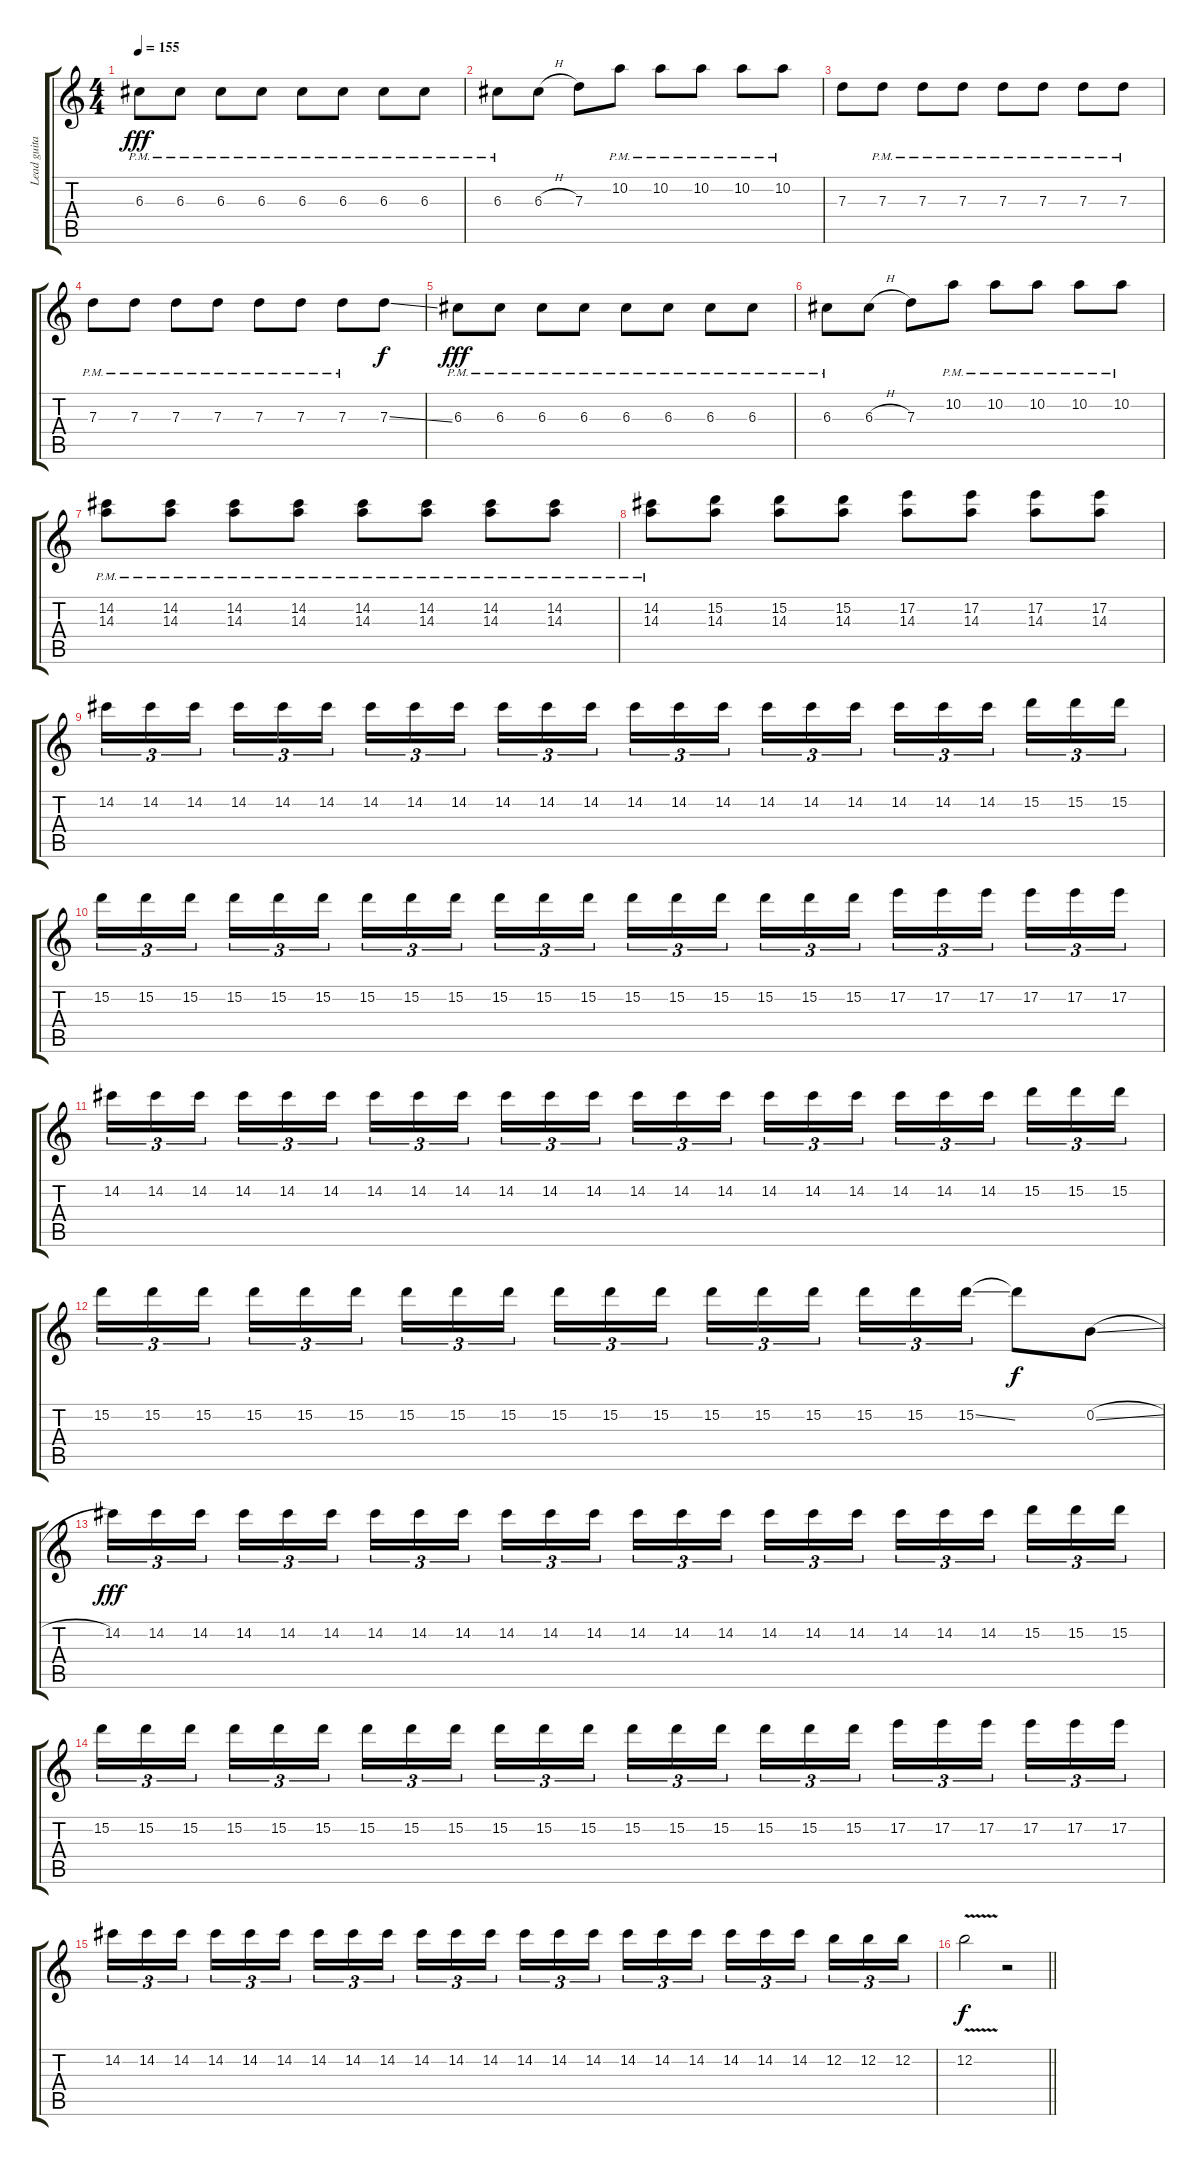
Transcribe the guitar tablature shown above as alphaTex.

\track ("Lead guitar" "Lead guita") {instrument distortionguitar}
\staff {score tabs}
\tuning (E4 B3 G3 D3 A2 E2) {hide}
\ts (4 4)
\tempo 155
\clef g2
\ks c
6.3{pm}.8{dy fff} 6.3{pm}.8 6.3{pm}.8 6.3{pm}.8 6.3{pm}.8 6.3{pm}.8 6.3{pm}.8 6.3{pm}.8 |
6.3{pm}.8 6.3{h}.8 7.3.8 10.2{pm}.8 10.2{pm}.8 10.2{pm}.8 10.2{pm}.8 10.2{pm}.8 |
7.3.8 7.3{pm}.8 7.3{pm}.8 7.3{pm}.8 7.3{pm}.8 7.3{pm}.8 7.3{pm}.8 7.3{pm}.8 |
7.3{pm}.8 7.3{pm}.8 7.3{pm}.8 7.3{pm}.8 7.3{pm}.8 7.3{pm}.8 7.3{pm}.8 7.3{ss}.8{dy f} |
6.3{pm}.8{dy fff} 6.3{pm}.8 6.3{pm}.8 6.3{pm}.8 6.3{pm}.8 6.3{pm}.8 6.3{pm}.8 6.3{pm}.8 |
6.3{pm}.8 6.3{h}.8 7.3.8 10.2{pm}.8 10.2{pm}.8 10.2{pm}.8 10.2{pm}.8 10.2{pm}.8 |
(14.2{pm} 14.3{pm}).8 (14.2{pm} 14.3{pm}).8 (14.2{pm} 14.3{pm}).8 (14.2{pm} 14.3{pm}).8 (14.2{pm} 14.3{pm}).8 (14.2{pm} 14.3{pm}).8 (14.2{pm} 14.3{pm}).8 (14.2{pm} 14.3{pm}).8 |
(14.2{pm} 14.3{pm}).8 (15.2 14.3).8 (15.2 14.3).8 (15.2 14.3).8 (17.2 14.3).8 (17.2 14.3).8 (17.2 14.3).8 (17.2 14.3).8 |
14.2.16{tu (3 2)} 14.2.16{tu (3 2)} 14.2.16{tu (3 2) beam splitsecondary} 14.2.16{tu (3 2)} 14.2.16{tu (3 2)} 14.2.16{tu (3 2)} 14.2.16{tu (3 2)} 14.2.16{tu (3 2)} 14.2.16{tu (3 2) beam splitsecondary} 14.2.16{tu (3 2)} 14.2.16{tu (3 2)} 14.2.16{tu (3 2)} 14.2.16{tu (3 2)} 14.2.16{tu (3 2)} 14.2.16{tu (3 2) beam splitsecondary} 14.2.16{tu (3 2)} 14.2.16{tu (3 2)} 14.2.16{tu (3 2)} 14.2.16{tu (3 2)} 14.2.16{tu (3 2)} 14.2.16{tu (3 2) beam splitsecondary} 15.2.16{tu (3 2)} 15.2.16{tu (3 2)} 15.2.16{tu (3 2)} |
15.2.16{tu (3 2)} 15.2.16{tu (3 2)} 15.2.16{tu (3 2) beam splitsecondary} 15.2.16{tu (3 2)} 15.2.16{tu (3 2)} 15.2.16{tu (3 2)} 15.2.16{tu (3 2)} 15.2.16{tu (3 2)} 15.2.16{tu (3 2) beam splitsecondary} 15.2.16{tu (3 2)} 15.2.16{tu (3 2)} 15.2.16{tu (3 2)} 15.2.16{tu (3 2)} 15.2.16{tu (3 2)} 15.2.16{tu (3 2) beam splitsecondary} 15.2.16{tu (3 2)} 15.2.16{tu (3 2)} 15.2.16{tu (3 2)} 17.2.16{tu (3 2)} 17.2.16{tu (3 2)} 17.2.16{tu (3 2) beam splitsecondary} 17.2.16{tu (3 2)} 17.2.16{tu (3 2)} 17.2.16{tu (3 2)} |
14.2.16{tu (3 2)} 14.2.16{tu (3 2)} 14.2.16{tu (3 2) beam splitsecondary} 14.2.16{tu (3 2)} 14.2.16{tu (3 2)} 14.2.16{tu (3 2)} 14.2.16{tu (3 2)} 14.2.16{tu (3 2)} 14.2.16{tu (3 2) beam splitsecondary} 14.2.16{tu (3 2)} 14.2.16{tu (3 2)} 14.2.16{tu (3 2)} 14.2.16{tu (3 2)} 14.2.16{tu (3 2)} 14.2.16{tu (3 2) beam splitsecondary} 14.2.16{tu (3 2)} 14.2.16{tu (3 2)} 14.2.16{tu (3 2)} 14.2.16{tu (3 2)} 14.2.16{tu (3 2)} 14.2.16{tu (3 2) beam splitsecondary} 15.2.16{tu (3 2)} 15.2.16{tu (3 2)} 15.2.16{tu (3 2)} |
15.2.16{tu (3 2)} 15.2.16{tu (3 2)} 15.2.16{tu (3 2) beam splitsecondary} 15.2.16{tu (3 2)} 15.2.16{tu (3 2)} 15.2.16{tu (3 2)} 15.2.16{tu (3 2)} 15.2.16{tu (3 2)} 15.2.16{tu (3 2) beam splitsecondary} 15.2.16{tu (3 2)} 15.2.16{tu (3 2)} 15.2.16{tu (3 2)} 15.2.16{tu (3 2)} 15.2.16{tu (3 2)} 15.2.16{tu (3 2) beam splitsecondary} 15.2.16{tu (3 2)} 15.2.16{tu (3 2)} 15.2{ss}.16{tu (3 2)} 15.2{t}.8{dy f} 0.2{sl}.8 |
14.2.16{tu (3 2) dy fff} 14.2.16{tu (3 2)} 14.2.16{tu (3 2) beam splitsecondary} 14.2.16{tu (3 2)} 14.2.16{tu (3 2)} 14.2.16{tu (3 2)} 14.2.16{tu (3 2)} 14.2.16{tu (3 2)} 14.2.16{tu (3 2) beam splitsecondary} 14.2.16{tu (3 2)} 14.2.16{tu (3 2)} 14.2.16{tu (3 2)} 14.2.16{tu (3 2)} 14.2.16{tu (3 2)} 14.2.16{tu (3 2) beam splitsecondary} 14.2.16{tu (3 2)} 14.2.16{tu (3 2)} 14.2.16{tu (3 2)} 14.2.16{tu (3 2)} 14.2.16{tu (3 2)} 14.2.16{tu (3 2) beam splitsecondary} 15.2.16{tu (3 2)} 15.2.16{tu (3 2)} 15.2.16{tu (3 2)} |
15.2.16{tu (3 2)} 15.2.16{tu (3 2)} 15.2.16{tu (3 2) beam splitsecondary} 15.2.16{tu (3 2)} 15.2.16{tu (3 2)} 15.2.16{tu (3 2)} 15.2.16{tu (3 2)} 15.2.16{tu (3 2)} 15.2.16{tu (3 2) beam splitsecondary} 15.2.16{tu (3 2)} 15.2.16{tu (3 2)} 15.2.16{tu (3 2)} 15.2.16{tu (3 2)} 15.2.16{tu (3 2)} 15.2.16{tu (3 2) beam splitsecondary} 15.2.16{tu (3 2)} 15.2.16{tu (3 2)} 15.2.16{tu (3 2)} 17.2.16{tu (3 2)} 17.2.16{tu (3 2)} 17.2.16{tu (3 2) beam splitsecondary} 17.2.16{tu (3 2)} 17.2.16{tu (3 2)} 17.2.16{tu (3 2)} |
14.2.16{tu (3 2)} 14.2.16{tu (3 2)} 14.2.16{tu (3 2) beam splitsecondary} 14.2.16{tu (3 2)} 14.2.16{tu (3 2)} 14.2.16{tu (3 2)} 14.2.16{tu (3 2)} 14.2.16{tu (3 2)} 14.2.16{tu (3 2) beam splitsecondary} 14.2.16{tu (3 2)} 14.2.16{tu (3 2)} 14.2.16{tu (3 2)} 14.2.16{tu (3 2)} 14.2.16{tu (3 2)} 14.2.16{tu (3 2) beam splitsecondary} 14.2.16{tu (3 2)} 14.2.16{tu (3 2)} 14.2.16{tu (3 2)} 14.2.16{tu (3 2)} 14.2.16{tu (3 2)} 14.2.16{tu (3 2) beam splitsecondary} 12.2.16{tu (3 2)} 12.2.16{tu (3 2)} 12.2.16{tu (3 2)} |
\barLineRight lightlight
12.2{v}.2{dy f} r.2
